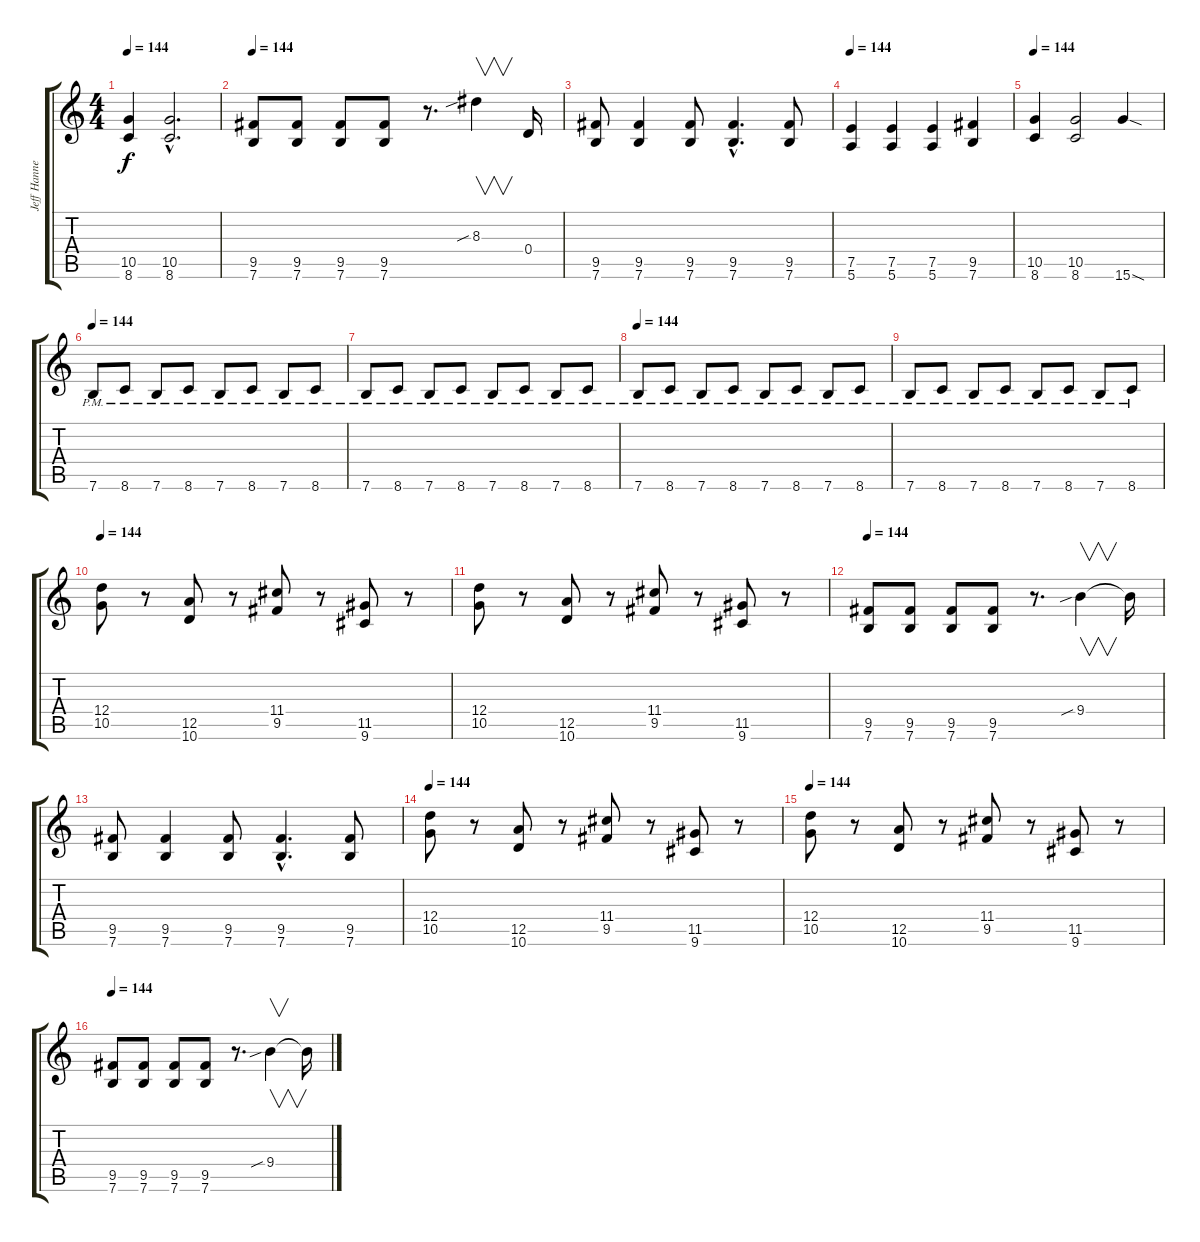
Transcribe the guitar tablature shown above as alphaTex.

\track ("Jeff Hanneman" "Jeff Hanne") {instrument distortionguitar}
\staff {score tabs}
\tuning (E4 B3 G3 D3 A2 E2) {hide}
\ts (4 4)
\tempo 144
\clef g2
\ks c
(10.5 8.6).4{dy f} (10.5{hac} 8.6{hac}).2{d} |
\tempo 144
(9.5 7.6).8 (9.5 7.6).8 (9.5 7.6).8 (9.5 7.6).8 r.8{d} 8.3{sib}.4{v} 0.4.16 |
(9.5 7.6).8 (9.5 7.6).4 (9.5 7.6).8 (9.5{hac} 7.6{hac}).4{d} (9.5 7.6).8 |
\tempo 144
(7.5 5.6).4 (7.5 5.6).4 (7.5 5.6).4 (9.5 7.6).4 |
\tempo 144
(10.5 8.6).4 (10.5 8.6).2 15.6{sod}.4 |
\tempo 144
7.6{pm}.8 8.6{pm}.8 7.6{pm}.8 8.6{pm}.8 7.6{pm}.8 8.6{pm}.8 7.6{pm}.8 8.6{pm}.8 |
7.6{pm}.8 8.6{pm}.8 7.6{pm}.8 8.6{pm}.8 7.6{pm}.8 8.6{pm}.8 7.6{pm}.8 8.6{pm}.8 |
\tempo 144
7.6{pm}.8 8.6{pm}.8 7.6{pm}.8 8.6{pm}.8 7.6{pm}.8 8.6{pm}.8 7.6{pm}.8 8.6{pm}.8 |
7.6{pm}.8 8.6{pm}.8 7.6{pm}.8 8.6{pm}.8 7.6{pm}.8 8.6{pm}.8 7.6{pm}.8 8.6{pm}.8 |
\tempo 144
(12.4 10.5).8 r.8 (12.5 10.6).8 r.8 (11.4 9.5).8 r.8 (11.5 9.6).8 r.8 |
(12.4 10.5).8 r.8 (12.5 10.6).8 r.8 (11.4 9.5).8 r.8 (11.5 9.6).8 r.8 |
\tempo 144
(9.5 7.6).8 (9.5 7.6).8 (9.5 7.6).8 (9.5 7.6).8 r.8{d} 9.4{sib}.4{v} 9.4{t}.16 |
(9.5 7.6).8 (9.5 7.6).4 (9.5 7.6).8 (9.5{hac} 7.6{hac}).4{d} (9.5 7.6).8 |
\tempo 144
(12.4 10.5).8 r.8 (12.5 10.6).8 r.8 (11.4 9.5).8 r.8 (11.5 9.6).8 r.8 |
\tempo 144
(12.4 10.5).8 r.8 (12.5 10.6).8 r.8 (11.4 9.5).8 r.8 (11.5 9.6).8 r.8 |
\tempo 144
(9.5 7.6).8 (9.5 7.6).8 (9.5 7.6).8 (9.5 7.6).8 r.8{d} 9.4{sib}.4{v} 9.4{t}.16
